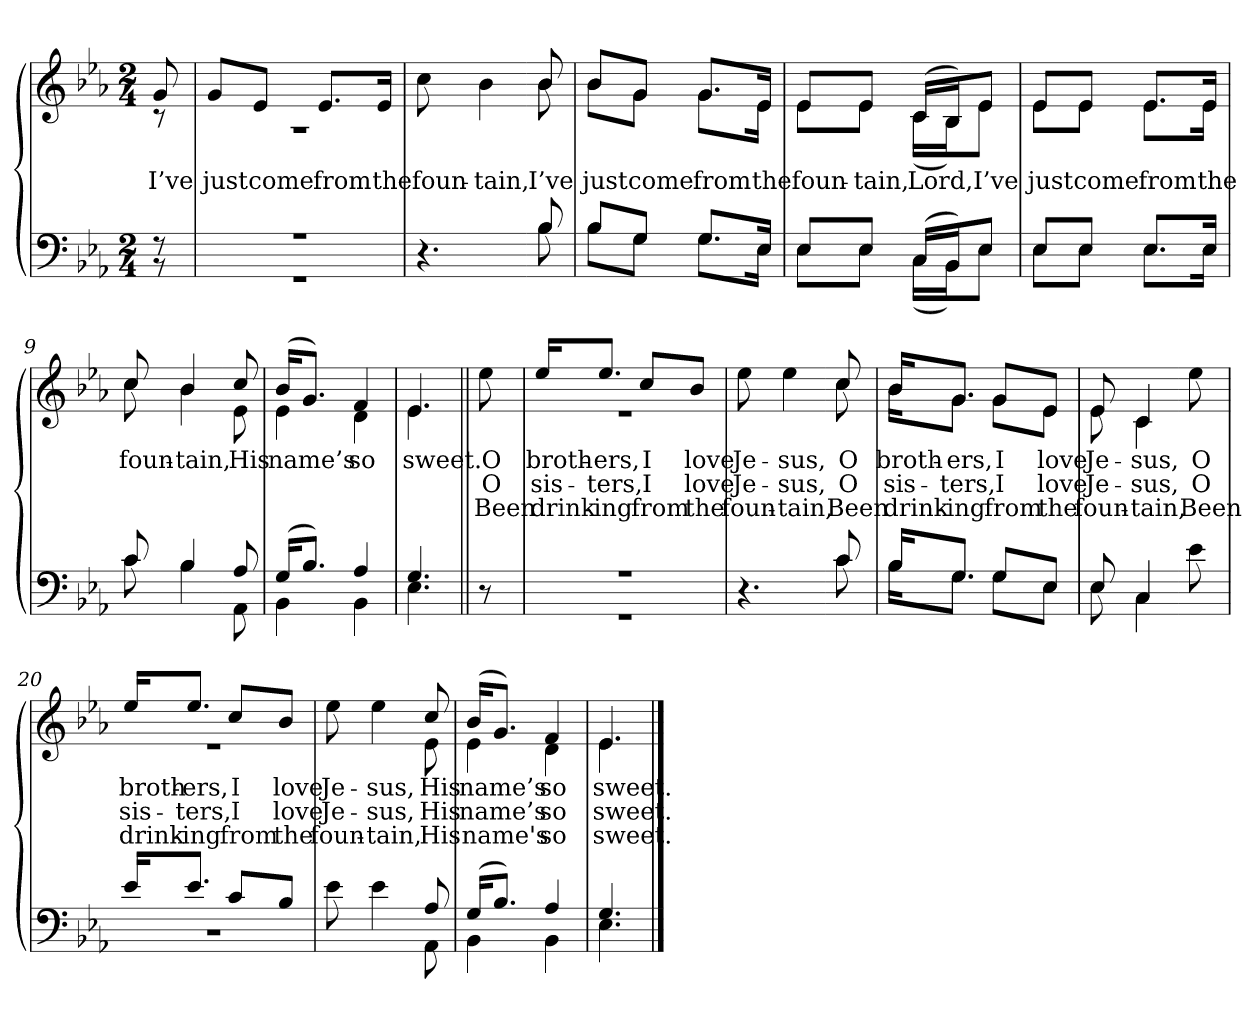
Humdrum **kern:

**kern	**kern	**text	**text	**text
*part2	*part1	*part1	*part1	*part1
*staff2	*staff1	*staff1	*staff1	*staff1
*clefF4	*clefG2	*	*	*
*k[b-e-a-]	*k[b-e-a-]	*	*	*
*M2/4	*M2/4	*	*	*
=1	=1	=1	=1	=1
*^	*	*	*	*
!	!	!LO:TX:b:i:t=Refrain	!	!	!
!	!	!	!LO:LY:b	!	!
*	*	*^	*	*	*
8r	8r	8g/	8r	I’ve	.	.
=2	=2	=2	=2	=2	=2	=2
!	!	!	!	!LO:LY:b	!	!
2r	2r	8g/L	2r	just	.	.
!	!	!	!	!LO:LY:b	!	!
.	.	8e-/J	.	come	.	.
!	!	!	!	!LO:LY:b	!	!
.	.	8.e-/L	.	from	.	.
!	!	!	!	!LO:LY:b	!	!
.	.	16e-/Jk	.	the	.	.
*v	*v	*	*	*	*	*
*	*v	*v	*	*	*
=3	=3	=3	=3	=3
!	!	!LO:LY:b	!	!
4.r	8cc\	foun-	.	.
!	!	!LO:LY:b	!	!
.	4b-\	-tain,	.	.
!!LO:LB:g=z
=4-	=4-	=4-	=4-	=4-
*^	*	*	*	*
!	!	!	!LO:LY:b	!	!
*	*	*^	*	*	*
8B-/	8B-\	8b-/	8b-\	I’ve	.	.
=5	=5	=5	=5	=5	=5	=5
!	!	!	!	!LO:LY:b	!	!
8B-/L	8B-\L	8b-/L	8b-\L	just	.	.
!	!	!	!	!LO:LY:b	!	!
8G/J	8G\J	8g/J	8g\J	come	.	.
!	!	!	!	!LO:LY:b	!	!
8.G/L	8.G\L	8.g/L	8.g\L	from	.	.
!	!	!	!	!LO:LY:b	!	!
16E-/Jk	16E-\Jk	16e-/Jk	16e-\Jk	the	.	.
=6	=6	=6	=6	=6	=6	=6
!	!	!	!	!LO:LY:b	!	!
8E-/L	8E-\L	8e-/L	8e-\L	foun-	.	.
!	!	!	!	!LO:LY:b	!	!
8E-/J	8E-\J	8e-/J	8e-\J	-tain,	.	.
!!LO:LB:g=z	!!
=7-	=7-	=7-	=7-	=7-	=7-	=7-
!	!	!	!	!LO:LY:b	!	!
(>16C/LL	(<16C\LL	(>16c/LL	(<16c\LL	Lord,	.	.
16BB-/J)	16BB-\J)	16B-/J)	16B-\J)	.	.	.
!	!	!	!	!LO:LY:b	!	!
8E-/J	8E-\J	8e-/J	8e-\J	I’ve	.	.
=8	=8	=8	=8	=8	=8	=8
!	!	!	!	!LO:LY:b	!	!
8E-/L	8E-\L	8e-/L	8e-\L	just	.	.
!	!	!	!	!LO:LY:b	!	!
8E-/J	8E-\J	8e-/J	8e-\J	come	.	.
!	!	!	!	!LO:LY:b	!	!
8.E-/L	8.E-\L	8.e-/L	8.e-\L	from	.	.
!	!	!	!	!LO:LY:b	!	!
16E-/Jk	16E-\Jk	16e-/Jk	16e-\Jk	the	.	.
=9	=9	=9	=9	=9	=9	=9
!	!	!	!	!LO:LY:b	!	!
8c/	8c\	8cc/	8cc\	foun-	.	.
!	!	!	!	!LO:LY:b	!	!
4B-/	4B-\	4b-/	4b-\	-tain,	.	.
!!LO:LB:g=z	!!
=10-	=10-	=10-	=10-	=10-	=10-	=10-
!	!	!	!	!LO:LY:b	!	!
8A-/	8AA-\	8cc/	8e-\	His	.	.
=11	=11	=11	=11	=11	=11	=11
!	!	!	!	!LO:LY:b	!	!
(>16G/KL	4BB-\	(>16b-/KL	4e-\	name’s	.	.
8.B-/J)	.	8.g/J)	.	.	.	.
!	!	!	!	!LO:LY:b	!	!
4A-/	4BB-\	4f/	4d\	so	.	.
=12	=12	=12	=12	=12	=12	=12
!	!	!	!	!LO:LY:b	!	!
4.G/	4.E-\	4.e-/	4.e-\	sweet.	.	.
!!LO:LB:g=z
=13||	=13||	=13||	=13||	=13||	=13||	=13||
!	!	!LO:TX:b:i:t=Verse	!	!	!	!
!	!	!	!	!LO:LY:b	!LO:LY:b	!LO:LY:b
*v	*v	*	*	*	*	*
*	*v	*v	*	*	*
8r	8ee-\	O	O	Been
=14	=14	=14	=14	=14
*^	*	*	*	*
!	!	!	!LO:LY:b	!LO:LY:b	!LO:LY:b
*	*	*^	*	*	*
2r	2r	16ee-/KL	2r	broth-	sis-	drink-
!	!	!	!	!LO:LY:b	!LO:LY:b	!LO:LY:b
.	.	8.ee-/J	.	-ers,	-ters,	-ing
!	!	!	!	!LO:LY:b	!LO:LY:b	!LO:LY:b
.	.	8cc/L	.	I	I	from
!	!	!	!	!LO:LY:b	!LO:LY:b	!LO:LY:b
.	.	8b-/J	.	love	love	the
*v	*v	*	*	*	*	*
*	*v	*v	*	*	*
=15	=15	=15	=15	=15
!	!	!LO:LY:b	!LO:LY:b	!LO:LY:b
4.r	8ee-\	Je-	Je-	foun-
!	!	!LO:LY:b	!LO:LY:b	!LO:LY:b
.	4ee-\	-sus,	-sus,	-tain,
!!LO:LB:g=z
=16-	=16-	=16-	=16-	=16-
*^	*	*	*	*
!	!	!	!LO:LY:b	!LO:LY:b	!LO:LY:b
*	*	*^	*	*	*
8c/	8c\	8cc/	8cc\	O	O	Been
=17	=17	=17	=17	=17	=17	=17
!	!	!	!	!LO:LY:b	!LO:LY:b	!LO:LY:b
16B-/KL	16B-\KL	16b-/KL	16b-\KL	broth-	sis-	drink-
!	!	!	!	!LO:LY:b	!LO:LY:b	!LO:LY:b
8.G/J	8.G\J	8.g/J	8.g\J	-ers,	-ters,	-ing
!	!	!	!	!LO:LY:b	!LO:LY:b	!LO:LY:b
8G/L	8G\L	8g/L	8g\L	I	I	from
!	!	!	!	!LO:LY:b	!LO:LY:b	!LO:LY:b
8E-/J	8E-\J	8e-/J	8e-\J	love	love	the
=18	=18	=18	=18	=18	=18	=18
!	!	!	!	!LO:LY:b	!LO:LY:b	!LO:LY:b
8E-/	8E-\	8e-/	8e-\	Je-	Je-	foun-
!	!	!	!	!LO:LY:b	!LO:LY:b	!LO:LY:b
4C/	4C\	4c/	4c\	-sus,	-sus,	-tain,
!!LO:LB:g=z
=19-	=19-	=19-	=19-	=19-	=19-	=19-
!	!	!	!	!LO:LY:b	!LO:LY:b	!LO:LY:b
*v	*v	*	*	*	*	*
*	*v	*v	*	*	*
8e-\	8ee-\	O	O	Been
=20	=20	=20	=20	=20
*^	*	*	*	*
!	!	!	!LO:LY:b	!LO:LY:b	!LO:LY:b
*	*	*^	*	*	*
16e-/KL	2r	16ee-/KL	2r	broth-	sis-	drink-
!	!	!	!	!LO:LY:b	!LO:LY:b	!LO:LY:b
8.e-/J	.	8.ee-/J	.	-ers,	-ters,	-ing
!	!	!	!	!LO:LY:b	!LO:LY:b	!LO:LY:b
8c/L	.	8cc/L	.	I	I	from
!	!	!	!	!LO:LY:b	!LO:LY:b	!LO:LY:b
8B-/J	.	8b-/J	.	love	love	the
*v	*v	*	*	*	*	*
*	*v	*v	*	*	*
=21	=21	=21	=21	=21
!	!	!LO:LY:b	!LO:LY:b	!LO:LY:b
8e-\	8ee-\	Je-	Je-	foun-
!	!	!LO:LY:b	!LO:LY:b	!LO:LY:b
4e-\	4ee-\	-sus,	-sus,	-tain,
!!LO:LB:g=z
=22-	=22-	=22-	=22-	=22-
*^	*	*	*	*
!	!	!	!LO:LY:b	!LO:LY:b	!LO:LY:b
*	*	*^	*	*	*
8A-/	8AA-\	8cc/	8e-\	His	His	His
=23	=23	=23	=23	=23	=23	=23
!	!	!	!	!LO:LY:b	!LO:LY:b	!LO:LY:b
(>16G/KL	4BB-\	(>16b-/KL	4e-\	name’s	name’s	name's
8.B-/J)	.	8.g/J)	.	.	.	.
!	!	!	!	!LO:LY:b	!LO:LY:b	!LO:LY:b
4A-/	4BB-\	4f/	4d\	so	so	so
=24	=24	=24	=24	=24	=24	=24
!	!	!	!	!LO:LY:b	!LO:LY:b	!LO:LY:b
4.G/	4.E-\	4.e-/	4.e-\	sweet.	sweet.	sweet.
*v	*v	*	*	*	*	*
*	*v	*v	*	*	*
==	==	==	==	==
*-	*-	*-	*-	*-
